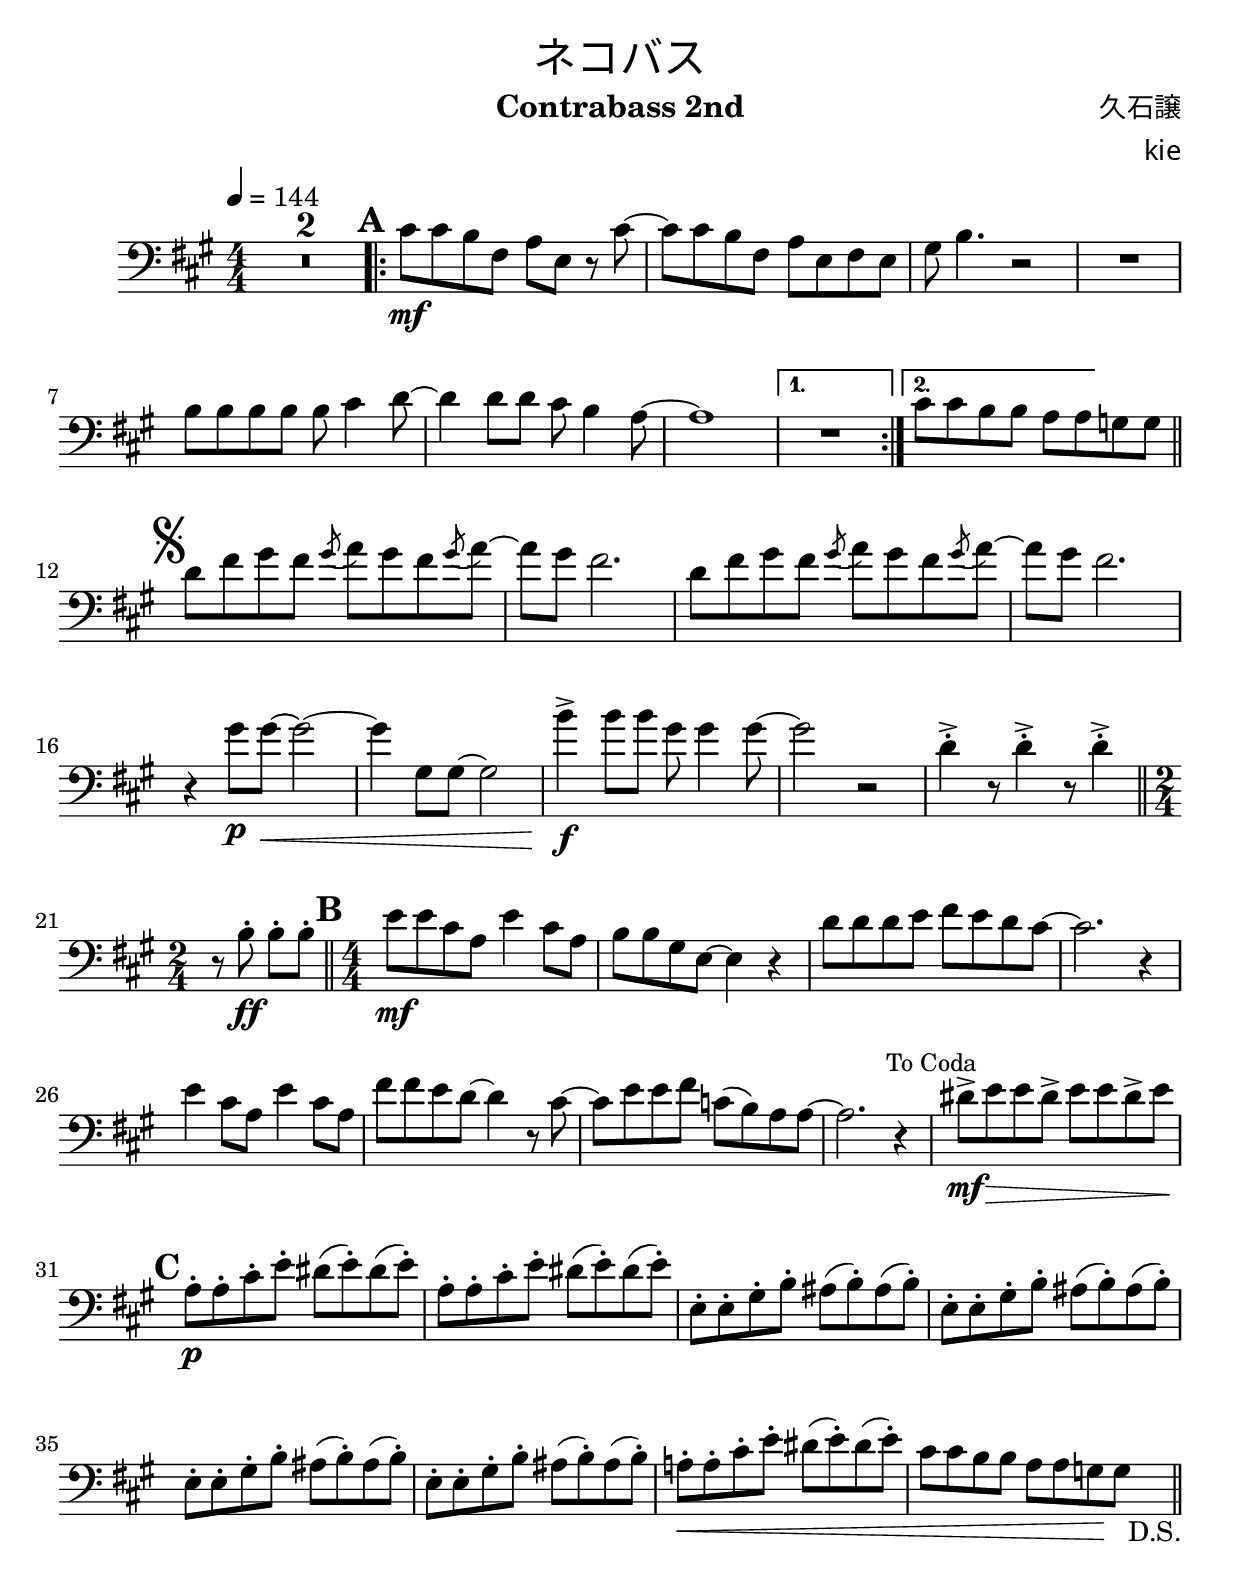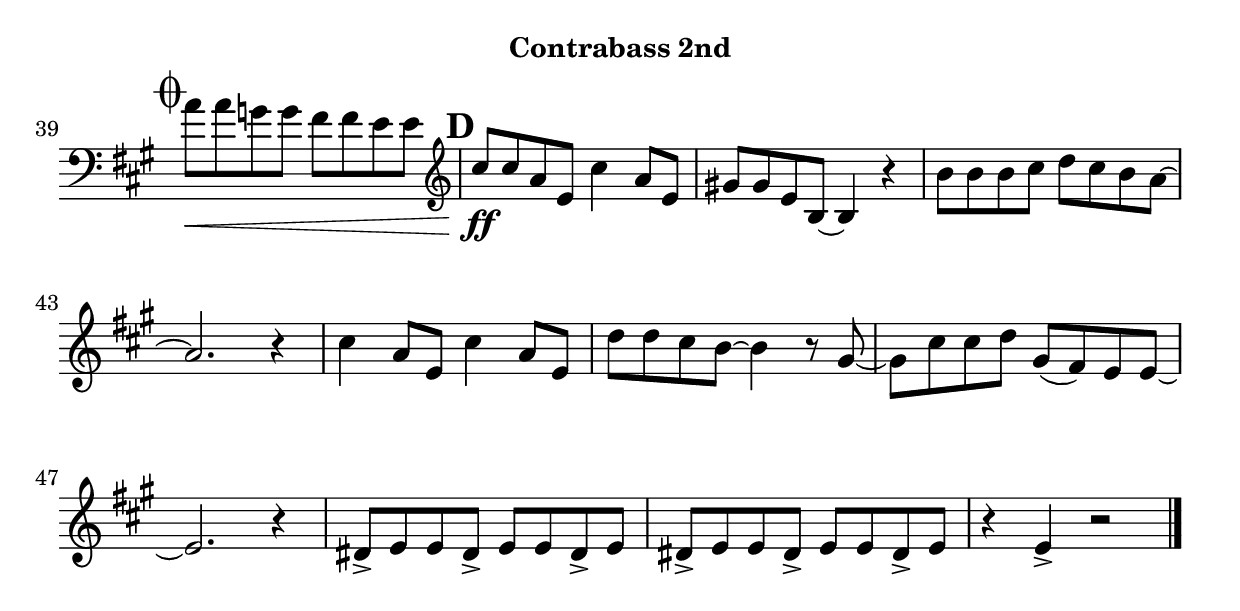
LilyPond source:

\version "2.24.0"
\header {
  title = \markup {
          \override #'(font-name . "HGSSoeiKakupoptai")
          "ネコバス"
  }
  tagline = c
  composer = \markup {
          \override #'(font-name . "HGSSoeiKakupoptai")
          "久石譲"
  }
  arranger = \markup {
          \override #'(font-name . "HGSSoeiKakupoptai")
          "kie"
  }
  instrument = \markup{\bold "Contrabass 2nd"}
}


#(set-global-staff-size 24)
#(set-default-paper-size "a4" )

%%以下、定義
ffz = #(make-dynamic-script "ffz")
fpp = #(make-dynamic-script "fpp")
%%ここまで、定義

\paper {
  #(set-paper-size "a4")
  top-margin = 2\cm
  bottom-margin = 1\cm
  left-margin = 1\cm
  right-margin = 1\cm

  markup-markup-spacing.basic-distance = #20
  markup-system-spacing.basic-distance = #20
  last-bottom-spacing.basic-distance = #12
  system-system-spacing.basic-distance = #16
  score-markup-spacing.basic-distance = #20

  print-page-number = ##f
  
  print-first-page-number = ##f
  first-page-number = 1

}


\layout {
  indent = 1.0\cm %%0にするといい
}


\score {
  <<    
    \new Staff
    \compressEmptyMeasures
    
\relative c'{
  \numericTimeSignature
  \time 4/4 %%拍子
  \set Staff.midiInstrument = "contrabass"
  \clef bass %%音部記号　ト音…treble　ヘ音…bass　ハ音…alto
  \override Hairpin.minimum-length = #6

  \key a \major  %%調
  \tempo 4=144  %%BPM
  R1*2
  \mark \default
  \repeat volta 2 {
    cis8\mf cis b fis a e r cis'~
    cis cis b fis a e fis e
    gis b4. r2
    R1
    b8 b b b b cis4 d8~
    d4 d8 d cis b4 a8~ 
    a1
    \alternative{
      {R1}
      {cis8 cis b b a[ a}
    }
  }
  g g]
  \bar "||"
  \mark \markup { \musicglyph "scripts.segno" }
  d'8 fis gis fis \acciaccatura gis a gis fis \acciaccatura gis a~
  a gis fis2.
  d8 fis gis fis \acciaccatura gis a gis fis \acciaccatura gis a~
  a gis fis2.
  r4 gis8\p gis\<~ gis2~
  gis4 gis,8 gis~ gis2
  b'4->\f b8 b gis8 gis4 gis8~
  gis2 r2
  d4-.-> r8 d4-.-> r8 d4-.->
  \bar "||"
  \time 2/4
  r8 b-.\ff b-. b-.
  \bar "||"
  \time 4/4
  \mark \default
  e8\mf e cis a e'4 cis8 a
  b b gis e~ e4 r
  d'8 d d e fis e d cis~
  cis2. r4
  e4 cis8 a e'4 cis8 a
  fis' fis e d~ d4 r8 cis~
  cis e e fis c( b) a a~
  a2. r4
  \mark \markup{\small "To Coda"}
  dis8->\mf e\> e dis-> e e  dis-> e\!
  \mark \default
  a,-.\p a-. cis-. e-. dis( e-.) dis( e-.)
  a,-. a-. cis-. e-. dis( e-.) dis( e-.)
  e,-. e-. gis-. b-. ais( b-.) ais( b-.)
  e,-. e-. gis-. b-. ais( b-.) ais( b-.)
  e,-. e-. gis-. b-. ais( b-.) ais( b-.)
  e,-. e-. gis-. b-. ais( b-.) ais( b-.)
  a!-.\< a-. cis-. e-. dis( e-.) dis( e-.)
  cis cis b b a a g\! <<{g} {s16 s_"D.S."}>>
  \bar "||"
  \break
  \mark \markup { \musicglyph "scripts.coda" }
  a'8\< a g g fis fis e e
  \mark \default
  \clef treble
  cis'8\ff cis a e cis'4 a8 e
  gis!8 gis e b~ b4 r4
  b'8 b b cis d cis b a~
  a2. r4
  cis4 a8 e cis'4 a8 e
  d' d cis b~ b4 r8 gis~
  gis cis cis d gis,( fis) e e~
  e2. r4
  dis8-> e e dis-> e e  dis-> e
  dis8-> e e dis-> e e  dis-> e
  r4 e-> r2
  \bar "|."
}

      

  >>
}